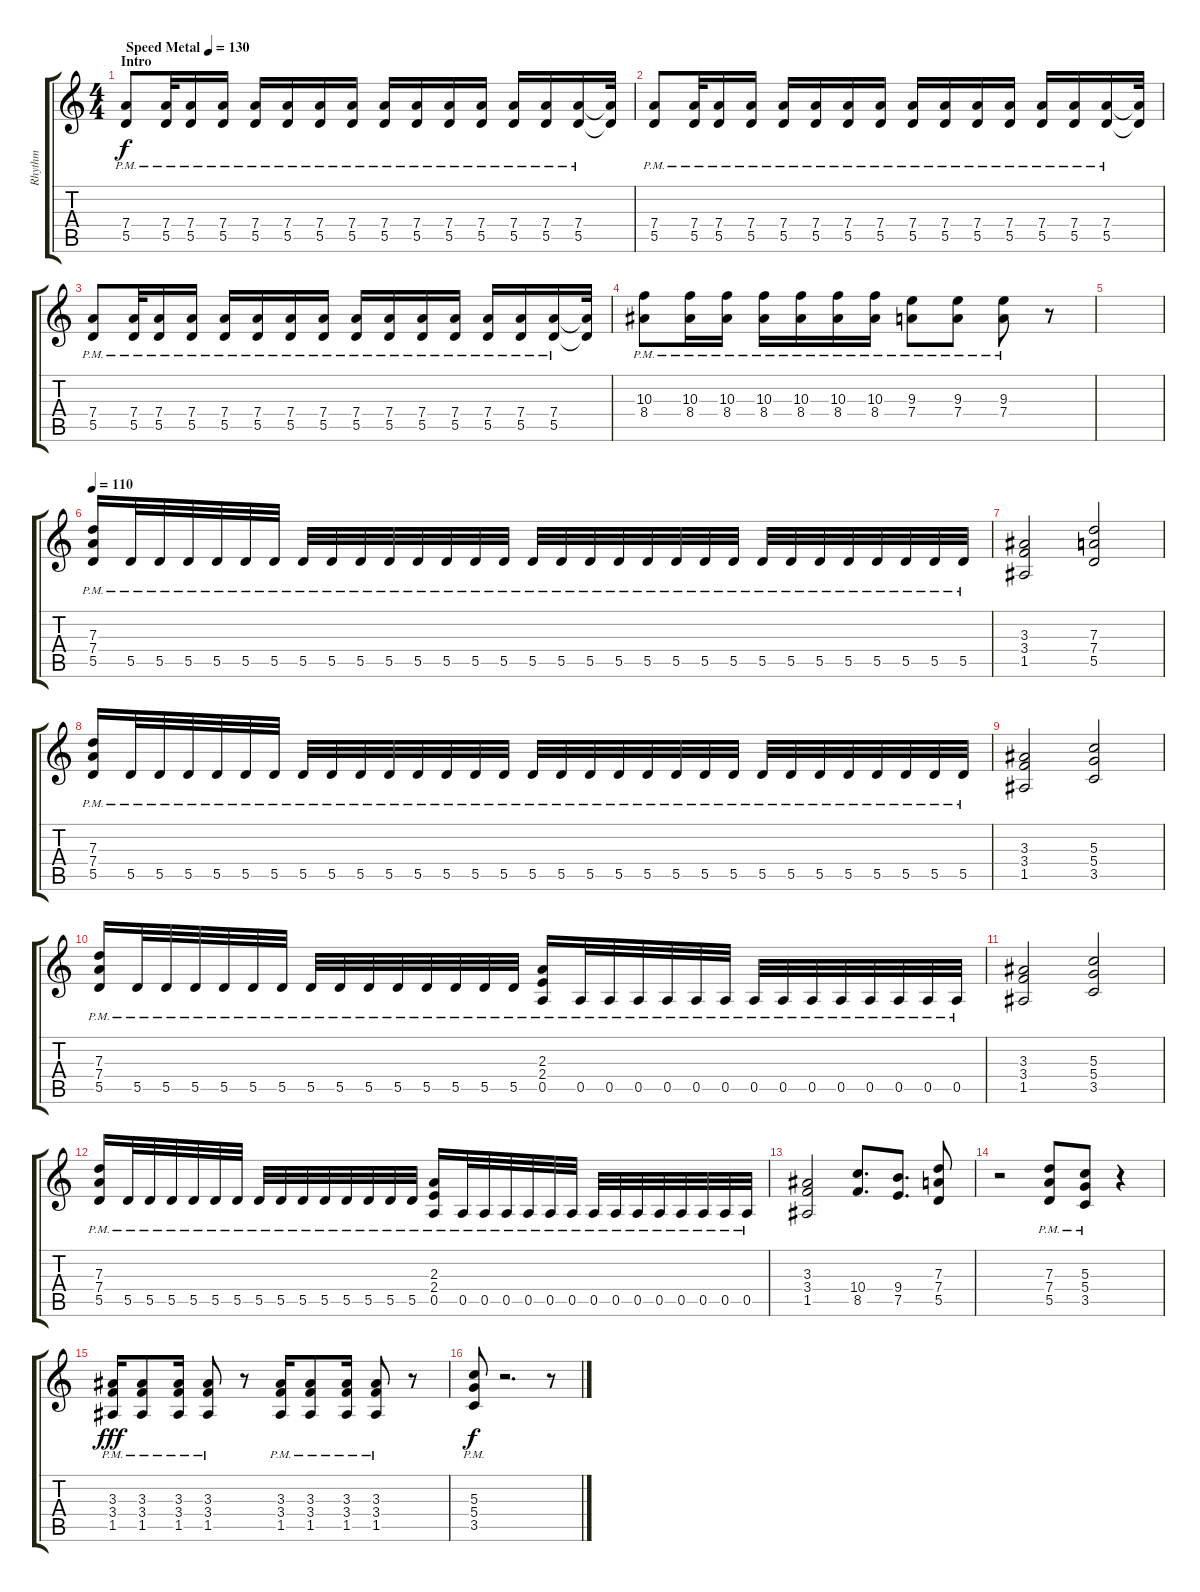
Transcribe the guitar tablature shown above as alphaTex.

\track ("Rhythm" "Rhythm") {instrument overdrivenguitar}
\staff {score tabs}
\tuning (E4 B3 G3 D3 A2 E2) {hide}
\ts (4 4)
\section ("" "Intro")
\tempo (130 "Speed Metal")
\clef g2
\ks c
(7.4{pm} 5.5{pm}).8{dy f instrument overdrivenguitar} (7.4{pm} 5.5{pm}).32 (7.4{pm} 5.5{pm}).16 (7.4{pm} 5.5{pm}).16 (7.4{pm} 5.5{pm}).16 (7.4{pm} 5.5{pm}).16 (7.4{pm} 5.5{pm}).16 (7.4{pm} 5.5{pm}).16 (7.4{pm} 5.5{pm}).16 (7.4{pm} 5.5{pm}).16 (7.4{pm} 5.5{pm}).16 (7.4{pm} 5.5{pm}).16 (7.4{pm} 5.5{pm}).16 (7.4{pm} 5.5{pm}).16 (7.4{pm} 5.5{pm}).16 (7.4{t} 5.5{t}).32 |
(7.4{pm} 5.5{pm}).8 (7.4{pm} 5.5{pm}).32 (7.4{pm} 5.5{pm}).16 (7.4{pm} 5.5{pm}).16 (7.4{pm} 5.5{pm}).16 (7.4{pm} 5.5{pm}).16 (7.4{pm} 5.5{pm}).16 (7.4{pm} 5.5{pm}).16 (7.4{pm} 5.5{pm}).16 (7.4{pm} 5.5{pm}).16 (7.4{pm} 5.5{pm}).16 (7.4{pm} 5.5{pm}).16 (7.4{pm} 5.5{pm}).16 (7.4{pm} 5.5{pm}).16 (7.4{pm} 5.5{pm}).16 (7.4{t} 5.5{t}).32 |
(7.4{pm} 5.5{pm}).8 (7.4{pm} 5.5{pm}).32 (7.4{pm} 5.5{pm}).16 (7.4{pm} 5.5{pm}).16 (7.4{pm} 5.5{pm}).16 (7.4{pm} 5.5{pm}).16 (7.4{pm} 5.5{pm}).16 (7.4{pm} 5.5{pm}).16 (7.4{pm} 5.5{pm}).16 (7.4{pm} 5.5{pm}).16 (7.4{pm} 5.5{pm}).16 (7.4{pm} 5.5{pm}).16 (7.4{pm} 5.5{pm}).16 (7.4{pm} 5.5{pm}).16 (7.4{pm} 5.5{pm}).16 (7.4{t} 5.5{t}).32 |
(10.3{pm} 8.4{pm}).8 (10.3{pm} 8.4{pm}).16 (10.3{pm} 8.4{pm}).16 (10.3{pm} 8.4{pm}).16 (10.3{pm} 8.4{pm}).16 (10.3{pm} 8.4{pm}).16 (10.3{pm} 8.4{pm}).16 (9.3{pm} 7.4{pm}).8 (9.3{pm} 7.4{pm}).8 (9.3{pm} 7.4{pm}).8 r.8 |
|
\tempo 110
(7.3{pm} 7.4{pm} 5.5{pm}).16 5.5{pm}.32 5.5{pm}.32 5.5{pm}.32 5.5{pm}.32 5.5{pm}.32 5.5{pm}.32 5.5{pm}.32 5.5{pm}.32 5.5{pm}.32 5.5{pm}.32 5.5{pm}.32 5.5{pm}.32 5.5{pm}.32 5.5{pm}.32 5.5{pm}.32 5.5{pm}.32 5.5{pm}.32 5.5{pm}.32 5.5{pm}.32 5.5{pm}.32 5.5{pm}.32 5.5{pm}.32 5.5{pm}.32 5.5{pm}.32 5.5{pm}.32 5.5{pm}.32 5.5{pm}.32 5.5{pm}.32 5.5{pm}.32 5.5{pm}.32 |
(3.3 3.4 1.5).2 (7.3 7.4 5.5).2 |
(7.3{pm} 7.4{pm} 5.5{pm}).16 5.5{pm}.32 5.5{pm}.32 5.5{pm}.32 5.5{pm}.32 5.5{pm}.32 5.5{pm}.32 5.5{pm}.32 5.5{pm}.32 5.5{pm}.32 5.5{pm}.32 5.5{pm}.32 5.5{pm}.32 5.5{pm}.32 5.5{pm}.32 5.5{pm}.32 5.5{pm}.32 5.5{pm}.32 5.5{pm}.32 5.5{pm}.32 5.5{pm}.32 5.5{pm}.32 5.5{pm}.32 5.5{pm}.32 5.5{pm}.32 5.5{pm}.32 5.5{pm}.32 5.5{pm}.32 5.5{pm}.32 5.5{pm}.32 5.5{pm}.32 |
(3.3 3.4 1.5).2 (5.3 5.4 3.5).2 |
(7.3{pm} 7.4{pm} 5.5{pm}).16 5.5{pm}.32 5.5{pm}.32 5.5{pm}.32 5.5{pm}.32 5.5{pm}.32 5.5{pm}.32 5.5{pm}.32 5.5{pm}.32 5.5{pm}.32 5.5{pm}.32 5.5{pm}.32 5.5{pm}.32 5.5{pm}.32 5.5{pm}.32 (2.3{pm} 2.4{pm} 0.5{pm}).16 0.5{pm}.32 0.5{pm}.32 0.5{pm}.32 0.5{pm}.32 0.5{pm}.32 0.5{pm}.32 0.5{pm}.32 0.5{pm}.32 0.5{pm}.32 0.5{pm}.32 0.5{pm}.32 0.5{pm}.32 0.5{pm}.32 0.5{pm}.32 |
(3.3 3.4 1.5).2 (5.3 5.4 3.5).2 |
(7.3{pm} 7.4{pm} 5.5{pm}).16 5.5{pm}.32 5.5{pm}.32 5.5{pm}.32 5.5{pm}.32 5.5{pm}.32 5.5{pm}.32 5.5{pm}.32 5.5{pm}.32 5.5{pm}.32 5.5{pm}.32 5.5{pm}.32 5.5{pm}.32 5.5{pm}.32 5.5{pm}.32 (2.3{pm} 2.4{pm} 0.5{pm}).16 0.5{pm}.32 0.5{pm}.32 0.5{pm}.32 0.5{pm}.32 0.5{pm}.32 0.5{pm}.32 0.5{pm}.32 0.5{pm}.32 0.5{pm}.32 0.5{pm}.32 0.5{pm}.32 0.5{pm}.32 0.5{pm}.32 0.5{pm}.32 |
(3.3 3.4 1.5).2 (10.4 8.5).8{d} (9.4 7.5).8{d} (7.3 7.4 5.5).8 |
r.2 (7.3 7.4{pm} 5.5{pm}).8 (5.3{pm} 5.4{pm} 3.5{pm}).8 r.4 |
(3.3{pm} 3.4{pm} 1.5{pm}).16{dy fff} (3.3{pm} 3.4{pm} 1.5{pm}).8 (3.3{pm} 3.4{pm} 1.5{pm}).16 (3.3{pm} 3.4{pm} 1.5{pm}).8 r.8 (3.3{pm} 3.4{pm} 1.5{pm}).16 (3.3{pm} 3.4{pm} 1.5{pm}).8 (3.3{pm} 3.4{pm} 1.5{pm}).16 (3.3{pm} 3.4{pm} 1.5{pm}).8 r.8 |
(5.3{pm} 5.4{pm} 3.5{pm}).8{dy f} r.2{d} r.8
